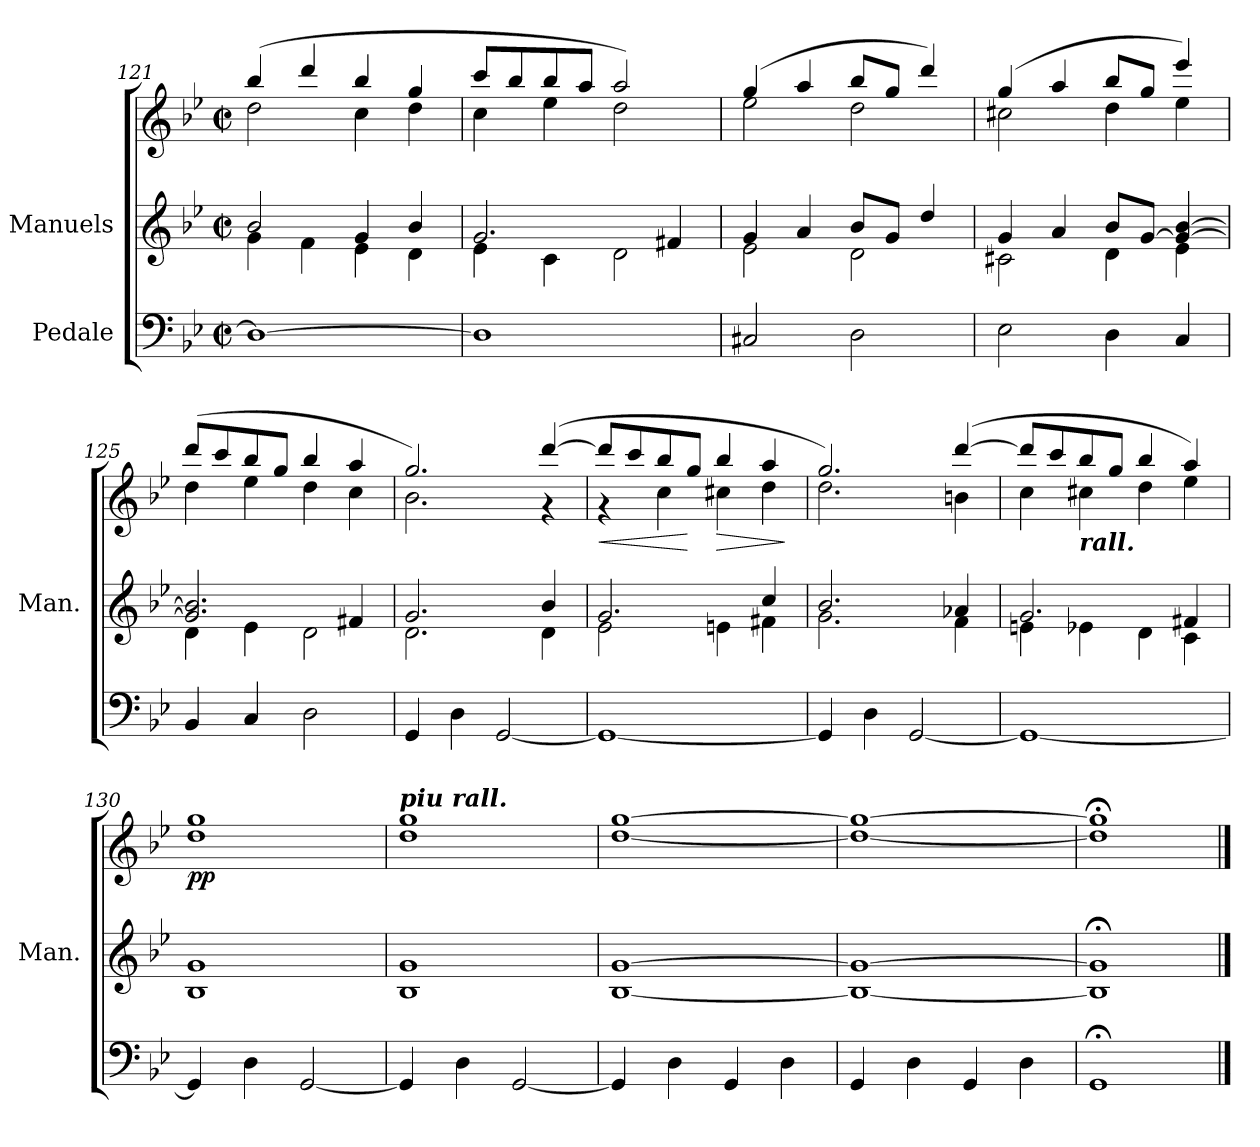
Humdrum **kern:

**kern	**kern	**kern	**dynam
*part2	*part1	*part1	*part1
*staff3	*staff2	*staff1	*staff1/2
*I"Pedale	*I"Manuels	*	*
*	*I'Man.	*	*
!!LO:LB:g=z
*clefF4	*clefG2	*clefG2	*
*k[b-e-]	*k[b-e-]	*k[b-e-]	*
*M4/4	*M4/4	*M4/4	*
*met(c|)	*met(c|)	*met(c|)	*
=121	=121	=121	=121
*	*^	*^	*
1D_	2b-/	4g\	(4bb-/	2dd\	.
.	.	4f\	4ddd/	.	.
.	4g/	4e-\	4bb-/	4cc\	.
.	4b-/	4d\	4gg/	4dd\	.
=122	=122	=122	=122	=122	=122
1D]	2.g/	4e-\	8ccc/L	4cc\	.
.	.	.	8bb-/	.	.
.	.	4c\	8bb-/	4ee-\	.
.	.	.	8aa/J	.	.
.	.	2d\	2aa/)	2dd\	.
.	4f#X/	.	.	.	.
=123	=123	=123	=123	=123	=123
2C#X/	4g/	2e-\	(4gg/	2ee-\	.
.	4a/	.	4aa/	.	.
2D\	8b-/L	2d\	8bb-/L	2dd\	.
.	8g/J	.	8gg/J	.	.
.	4dd/	.	4ddd/)	.	.
=124	=124	=124	=124	=124	=124
2E-\	4g/	2c#X\	(4gg/	2cc#X\	.
.	4a/	.	4aa/	.	.
4D\	8b-/L	4d\	8bb-/L	4dd\	.
.	[8g/J	.	8gg/J	.	.
4C/	4g/_ [4b-/	4e-\	4eee-/)	4ee-\	.
=125	=125	=125	=125	=125	=125
4BB-/	2.g/] 2.b-/]	4d\	(8ddd/L	4dd\	.
.	.	.	8ccc/	.	.
4C/	.	4e-\	8bb-/	4ee-\	.
.	.	.	8gg/J	.	.
2D\	.	2d\	4bb-/	4dd\	.
.	4f#X/	.	4aa/	4cc\	.
=126	=126	=126	=126	=126	=126
4GG/	2.g/	2.d\	2.gg/)	2.b-\	.
4D\	.	.	.	.	.
[2GG/	.	.	.	.	.
.	4b-/	4d\	([4ddd/	4r	.
=127	=127	=127	=127	=127	=127
!	!	!	!	!	!LO:HP:b
1GG_	2.g/	2e-\	8ddd/L]	4r	<
.	.	.	8ccc/	.	.
.	.	.	8bb-/	4cc\	.
.	.	.	8gg/J	.	[
!	!	!	!	!	!LO:HP:b
.	.	4en\	4bb-/	4cc#X\	>
.	4cc/	4f#X\	4aa/	4dd\	.
*	*v	*v	*	*	*
*	*	*v	*v	*
.	.	.	]
!!LO:LB:g=z
=128	=128	=128	=128
*	*^	*^	*
4GG/]	2.b-/	2.g\	2.gg/)	2.dd\	.
4D\	.	.	.	.	.
[2GG/	.	.	.	.	.
.	4a-X/	4f\	([4ddd/	4bn\	.
=129	=129	=129	=129	=129	=129
1GG_	2.g/	4en\	8ddd/L]	4cc\	.
.	.	.	8ccc/	.	.
!	!	!	!LO:TX:b:Bi:t=rall.	!	!
.	.	4e-X\	8bb-/	4cc#X\	.
.	.	.	8gg/J	.	.
.	.	4d\	4bb-/	4dd\	.
.	4f#X/	4c\	4aa/)	4ee-\	.
=130	=130	=130	=130	=130	=130
!	!	!	!	!	!LO:DY:b
*	*v	*v	*	*	*
*	*	*v	*v	*
4GG/]	1B- 1g	1dd 1gg	pp
4D\	.	.	.
[2GG/	.	.	.
=131	=131	=131	=131
!	!	!LO:TX:a:Bi:t=piu rall.	!
4GG/]	1B- 1g	1dd 1gg	.
4D\	.	.	.
[2GG/	.	.	.
=132	=132	=132	=132
4GG/]	[1B- [1g	[1dd [1gg	.
4D\	.	.	.
4GG/	.	.	.
4D\	.	.	.
=133	=133	=133	=133
4GG/	1B-_ 1g_	1dd_ 1gg_	.
4D\	.	.	.
4GG/	.	.	.
4D\	.	.	.
=134	=134	=134	=134
1GG;<	1B-];< 1g];<	1dd];< 1gg];<	.
==	==	==	==
*-	*-	*-	*-
